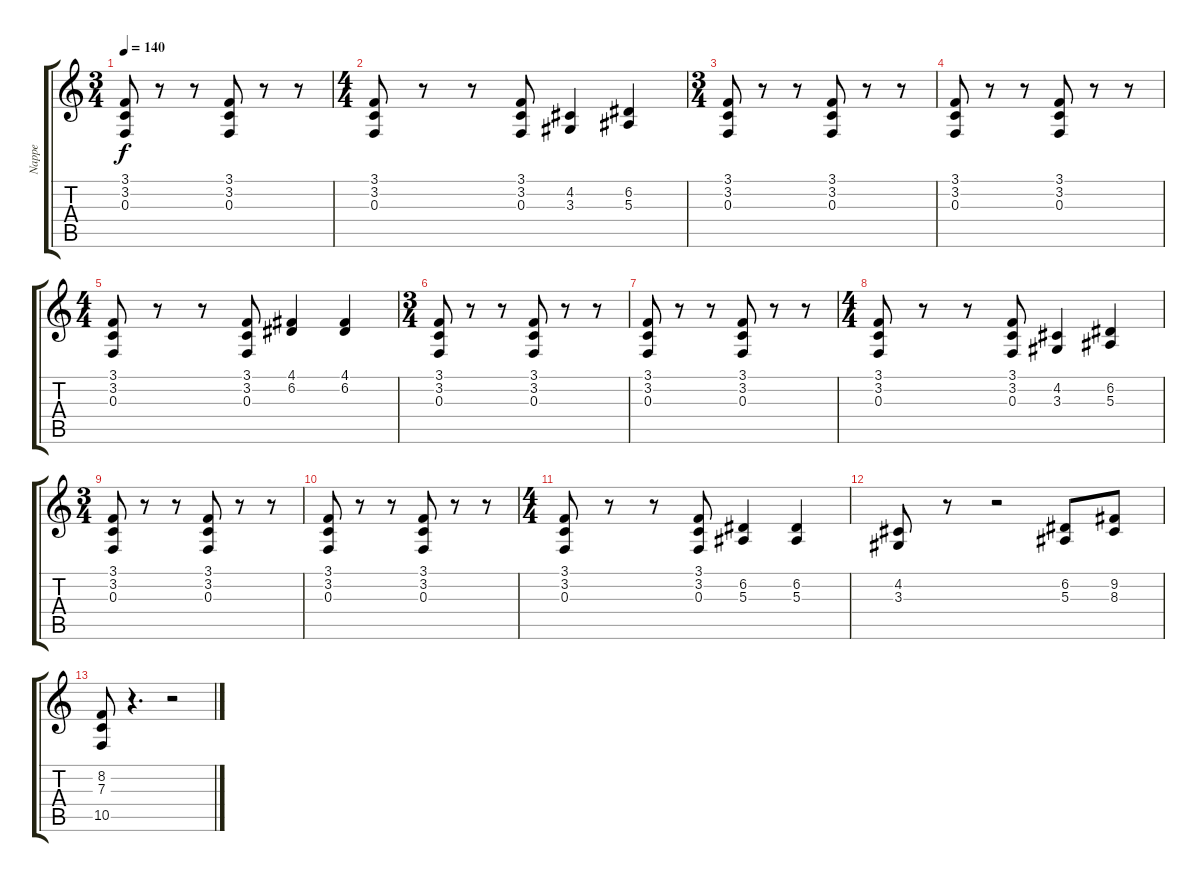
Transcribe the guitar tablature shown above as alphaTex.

\track ("Nappe" "Nappe") {instrument choiraahs}
\staff {score tabs}
\tuning (D4 A3 F3 C3 G2 C2) {hide}
\ts (3 4)
\tempo 140
\clef g2
\ks c
(3.1 3.2 0.3).8{dy f} r.8 r.8 (3.1 3.2 0.3).8 r.8 r.8 |
\ts (4 4)
(3.1 3.2 0.3).8 r.8 r.8 (3.1 3.2 0.3).8 (4.2 3.3).4 (6.2 5.3).4 |
\ts (3 4)
(3.1 3.2 0.3).8 r.8 r.8 (3.1 3.2 0.3).8 r.8 r.8 |
(3.1 3.2 0.3).8 r.8 r.8 (3.1 3.2 0.3).8 r.8 r.8 |
\ts (4 4)
(3.1 3.2 0.3).8 r.8 r.8 (3.1 3.2 0.3).8 (4.1 6.2).4 (4.1 6.2).4 |
\ts (3 4)
(3.1 3.2 0.3).8 r.8 r.8 (3.1 3.2 0.3).8 r.8 r.8 |
(3.1 3.2 0.3).8 r.8 r.8 (3.1 3.2 0.3).8 r.8 r.8 |
\ts (4 4)
(3.1 3.2 0.3).8 r.8 r.8 (3.1 3.2 0.3).8 (4.2 3.3).4 (6.2 5.3).4 |
\ts (3 4)
(3.1 3.2 0.3).8 r.8 r.8 (3.1 3.2 0.3).8 r.8 r.8 |
(3.1 3.2 0.3).8 r.8 r.8 (3.1 3.2 0.3).8 r.8 r.8 |
\ts (4 4)
(3.1 3.2 0.3).8 r.8 r.8 (3.1 3.2 0.3).8 (6.2 5.3).4 (6.2 5.3).4 |
(4.2 3.3).8 r.8 r.2 (6.2 5.3).8 (9.2 8.3).8 |
(8.2 7.3 10.5).8 r.4{d} r.2
